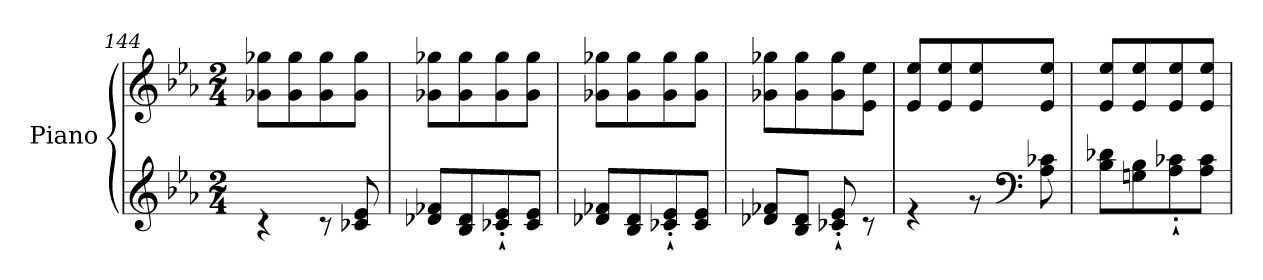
**kern	**kern
*part1	*part1
*staff2	*staff1
*I"Piano	*
*I'Pno	*
!!LO:LB:g=z
*clefG2	*clefG2
*k[b-e-a-]	*k[b-e-a-]
*M2/4	*M2/4
=144	=144
*^	*
2ryy	4r	8g-X\ 8gg-X\L
.	.	8g-\ 8gg-\
.	8r	8g-\ 8gg-\
.	8c-X/ 8e-/	8g-\ 8gg-\J
=145	=145	=145
2ryy	8d-X/ 8f-X/L	8g-X\ 8gg-X\L
.	8B-/ 8d-/	8g-\ 8gg-\
.	8c-X/'` 8e-/'`	8g-\ 8gg-\
.	8c-/ 8e-/J	8g-\ 8gg-\J
=146	=146	=146
2ryy	8d-X/ 8f-X/L	8g-X\ 8gg-X\L
.	8B-/ 8d-/	8g-\ 8gg-\
.	8c-X/'` 8e-/'`	8g-\ 8gg-\
.	8c-/ 8e-/J	8g-\ 8gg-\J
=147	=147	=147
2ryy	8d-X/ 8f-X/L	8g-X\ 8gg-X\L
.	8B-/ 8d-/J	8g-\ 8gg-\
.	8c-X/'` 8e-/'`	8g-\ 8gg-\
.	8r	8e-\ 8ee-\J
=148	=148	=148
2ryy	4r	8e-/ 8ee-/L
.	.	8e-/ 8ee-/
.	8r	8e-/ 8ee-/
*clefF4	*	*
.	8A-\ 8c-X\	8e-/ 8ee-/J
=149	=149	=149
2ryy	8B-\ 8d-X\L	8e-/ 8ee-/L
.	8Gn\ 8B-\	8e-/ 8ee-/
.	8A-\'` 8c-X\'`	8e-/ 8ee-/
.	8A-\ 8c-\J	8e-/ 8ee-/J
*v	*v	*
=	=
*-	*-
